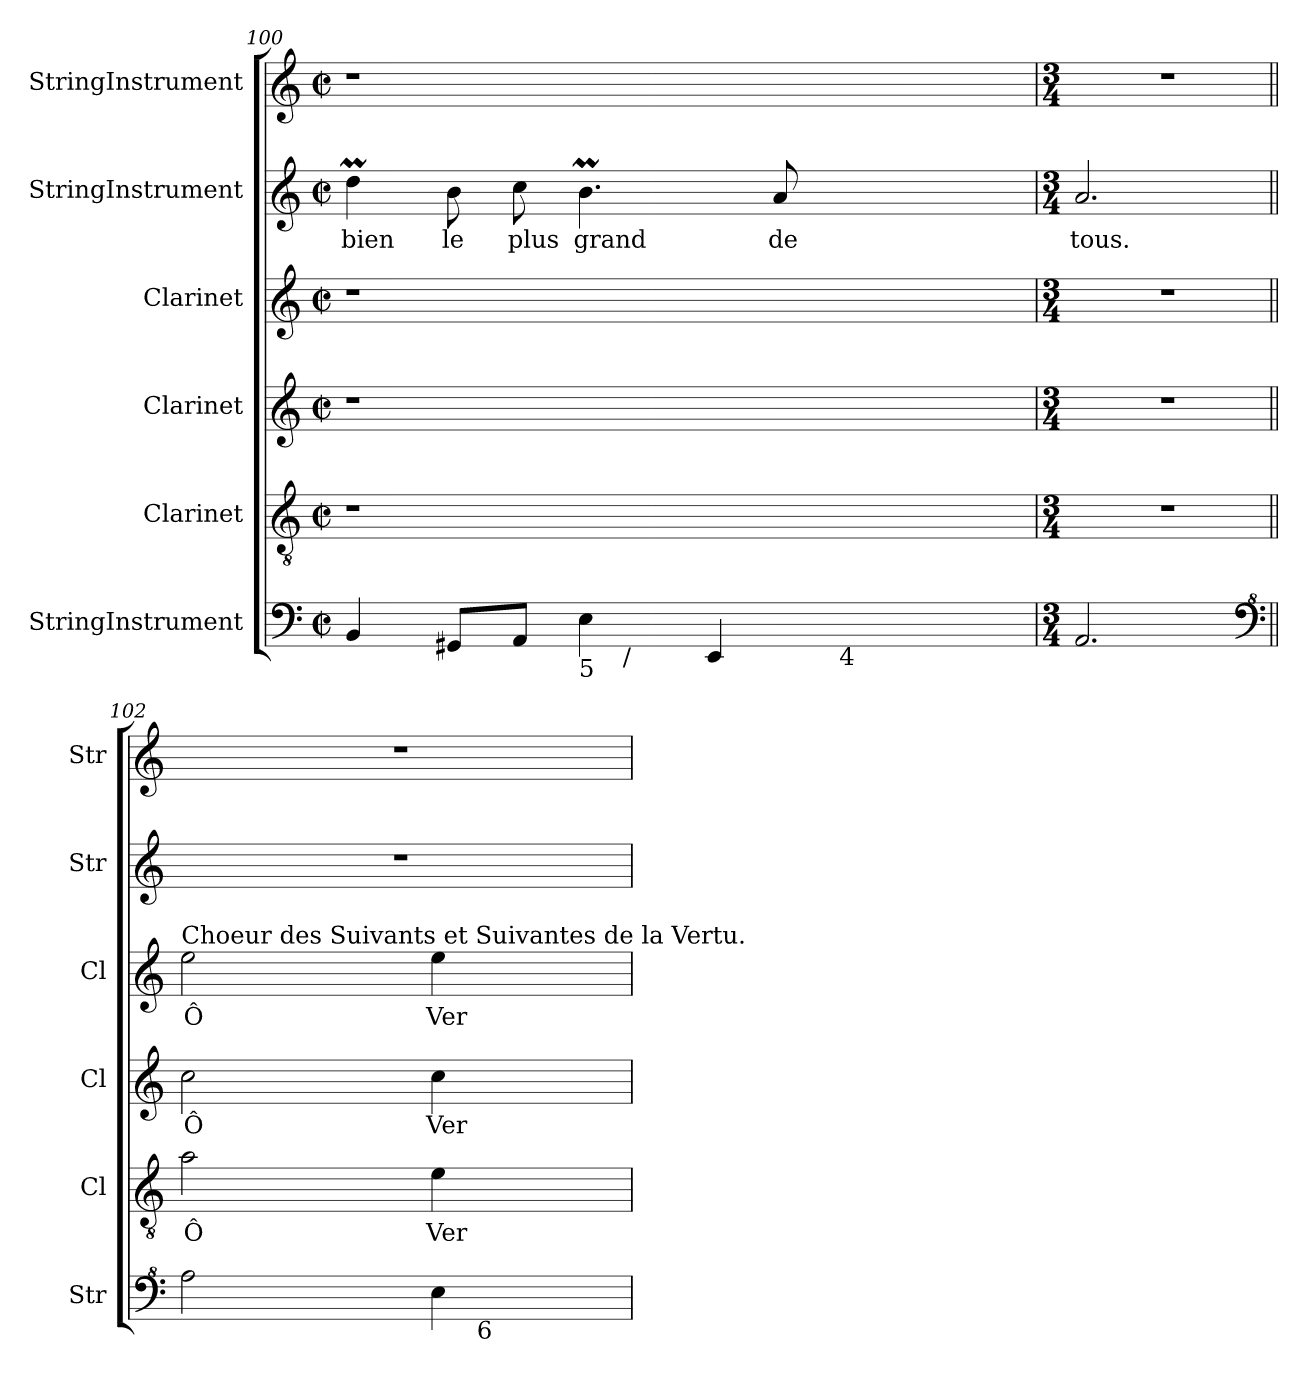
**kern	**kern	**text	**kern	**text	**kern	**text	**kern	**text	**kern
*part6	*part5	*part5	*part4	*part4	*part3	*part3	*part2	*part2	*part1
*staff6	*staff5	*staff5	*staff4	*staff4	*staff3	*staff3	*staff2	*staff2	*staff1
*I"StringInstrument	*I"Clarinet	*	*I"Clarinet	*	*I"Clarinet	*	*I"StringInstrument	*	*I"StringInstrument
*I'Str	*I'Cl	*	*I'Cl	*	*I'Cl	*	*I'Str	*	*I'Str
*clefF4	*clefGv2	*	*clefG2	*	*clefG2	*	*clefG2	*	*clefG2
*	*ITrd1c2	*	*ITrd1c2	*	*ITrd1c2	*	*	*	*
*k[]	*k[b-e-]	*	*k[b-e-]	*	*k[b-e-]	*	*k[]	*	*k[]
*C:	*B-:	*	*B-:	*	*B-:	*	*C:	*	*C:
*M2/2	*M2/2	*	*M2/2	*	*M2/2	*	*M2/2	*	*M2/2
*met(c|)	*met(c|)	*	*met(c|)	*	*met(c|)	*	*met(c|)	*	*met(c|)
=100	=100	=100	=100	=100	=100	=100	=100	=100	=100
!LO:TX:b:t=+6	!	!	!	!	!	!	!	!	!
*^	*	*	*	*	*	*	*	*	*
4BB/	2ryy	1r	.	1r	.	1r	.	4ddM\	bien	1r
8GG#X/L	.	.	.	.	.	.	.	8b\	le	.
8AA/J	.	.	.	.	.	.	.	8cc\	plus	.
!LO:TX:b:t=5	!	!	!	!	!	!	!	!	!	!
4E\	16ryy	.	.	.	.	.	.	4.bm\	grand	.
!	!LO:TX:b:t=/	!	!	!	!	!	!	!	!	!
.	1ryy	.	.	.	.	.	.	.	.	.
4EE/	.	.	.	.	.	.	.	.	.	.
.	.	.	.	.	.	.	.	8a/	de	.
!LO:TX:b:t=4	!	!	!	!	!	!	!	!	!	!
2ryy	.	2ryy	.	2ryy	.	2ryy	.	2ryy	.	2ryy
16ryy	.	16ryy	.	16ryy	.	16ryy	.	16ryy	.	16ryy
!	!LO:TX:b:t=#	!	!	!	!	!	!	!	!	!
*v	*v	*	*	*	*	*	*	*	*	*
=101	=101	=101	=101	=101	=101	=101	=101	=101	=101
*M3/4	*M3/4	*	*M3/4	*	*M3/4	*	*M3/4	*	*M3/4
2.AA/	2.r	.	2.r	.	2.r	.	2.a/	tous.	2.r
*clefF^4	*	*	*	*	*	*	*	*	*
!!LO:PB:g=z
=102||	=102||	=102||	=102||	=102||	=102||	=102||	=102||	=102||	=102||
!	!	!	!	!	!LO:TX:a:t=Choeur des Suivants et Suivantes de la Vertu.	!	!	!	!
*^	*	*	*	*	*	*	*	*	*
2a\	2ryy	2g\	Ô	2b-\	Ô	2dd\	Ô	2.r	.	2.r
4e\	32ryy	4d\	Ver-	4b-\	Ver-	4dd\	Ver-	.	.	.
!	!LO:TX:b:t=6	!	!	!	!	!	!	!	!	!
.	8..ryy	.	.	.	.	.	.	.	.	.
*v	*v	*	*	*	*	*	*	*	*	*
=	=	=	=	=	=	=	=	=	=
*-	*-	*-	*-	*-	*-	*-	*-	*-	*-
